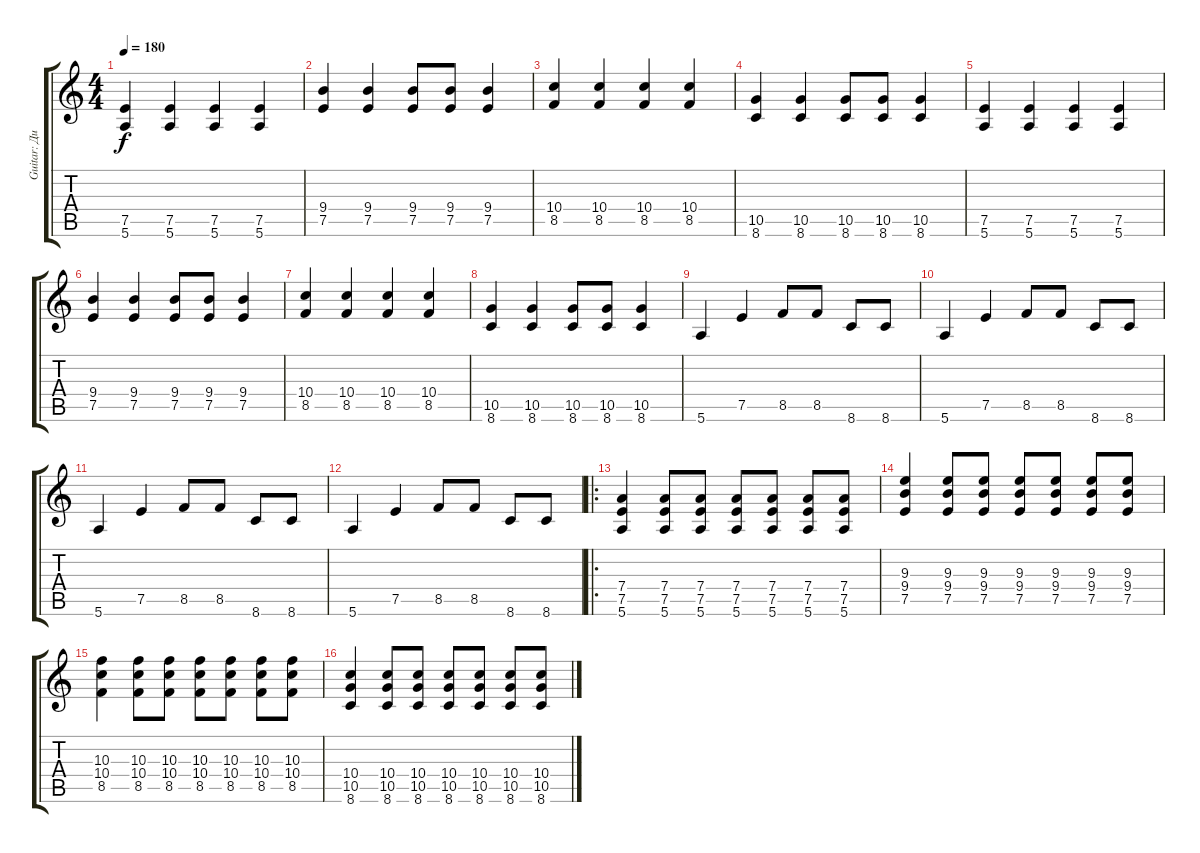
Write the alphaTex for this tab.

\track ("Guitar: Дима" "Guitar: Ди") {instrument overdrivenguitar}
\staff {score tabs}
\tuning (E4 B3 G3 D3 A2 E2) {hide}
\ts (4 4)
\tempo 180
\clef g2
\ks c
(7.5 5.6).4{dy f} (7.5 5.6).4 (7.5 5.6).4 (7.5 5.6).4 |
(9.4 7.5).4 (9.4 7.5).4 (9.4 7.5).8 (9.4 7.5).8 (9.4 7.5).4 |
(10.4 8.5).4 (10.4 8.5).4 (10.4 8.5).4 (10.4 8.5).4 |
(10.5 8.6).4 (10.5 8.6).4 (10.5 8.6).8 (10.5 8.6).8 (10.5 8.6).4 |
(7.5 5.6).4 (7.5 5.6).4 (7.5 5.6).4 (7.5 5.6).4 |
(9.4 7.5).4 (9.4 7.5).4 (9.4 7.5).8 (9.4 7.5).8 (9.4 7.5).4 |
(10.4 8.5).4 (10.4 8.5).4 (10.4 8.5).4 (10.4 8.5).4 |
(10.5 8.6).4 (10.5 8.6).4 (10.5 8.6).8 (10.5 8.6).8 (10.5 8.6).4 |
5.6.4 7.5.4 8.5.8 8.5.8 8.6.8 8.6.8 |
5.6.4 7.5.4 8.5.8 8.5.8 8.6.8 8.6.8 |
5.6.4 7.5.4 8.5.8 8.5.8 8.6.8 8.6.8 |
5.6.4 7.5.4 8.5.8 8.5.8 8.6.8 8.6.8 |
\ro
(7.4 7.5 5.6).4 (7.4 7.5 5.6).8 (7.4 7.5 5.6).8 (7.4 7.5 5.6).8 (7.4 7.5 5.6).8 (7.4 7.5 5.6).8 (7.4 7.5 5.6).8 |
(9.3 9.4 7.5).4 (9.3 9.4 7.5).8 (9.3 9.4 7.5).8 (9.3 9.4 7.5).8 (9.3 9.4 7.5).8 (9.3 9.4 7.5).8 (9.3 9.4 7.5).8 |
(10.3 10.4 8.5).4 (10.3 10.4 8.5).8 (10.3 10.4 8.5).8 (10.3 10.4 8.5).8 (10.3 10.4 8.5).8 (10.3 10.4 8.5).8 (10.3 10.4 8.5).8 |
(10.4 10.5 8.6).4 (10.4 10.5 8.6).8 (10.4 10.5 8.6).8 (10.4 10.5 8.6).8 (10.4 10.5 8.6).8 (10.4 10.5 8.6).8 (10.4 10.5 8.6).8
